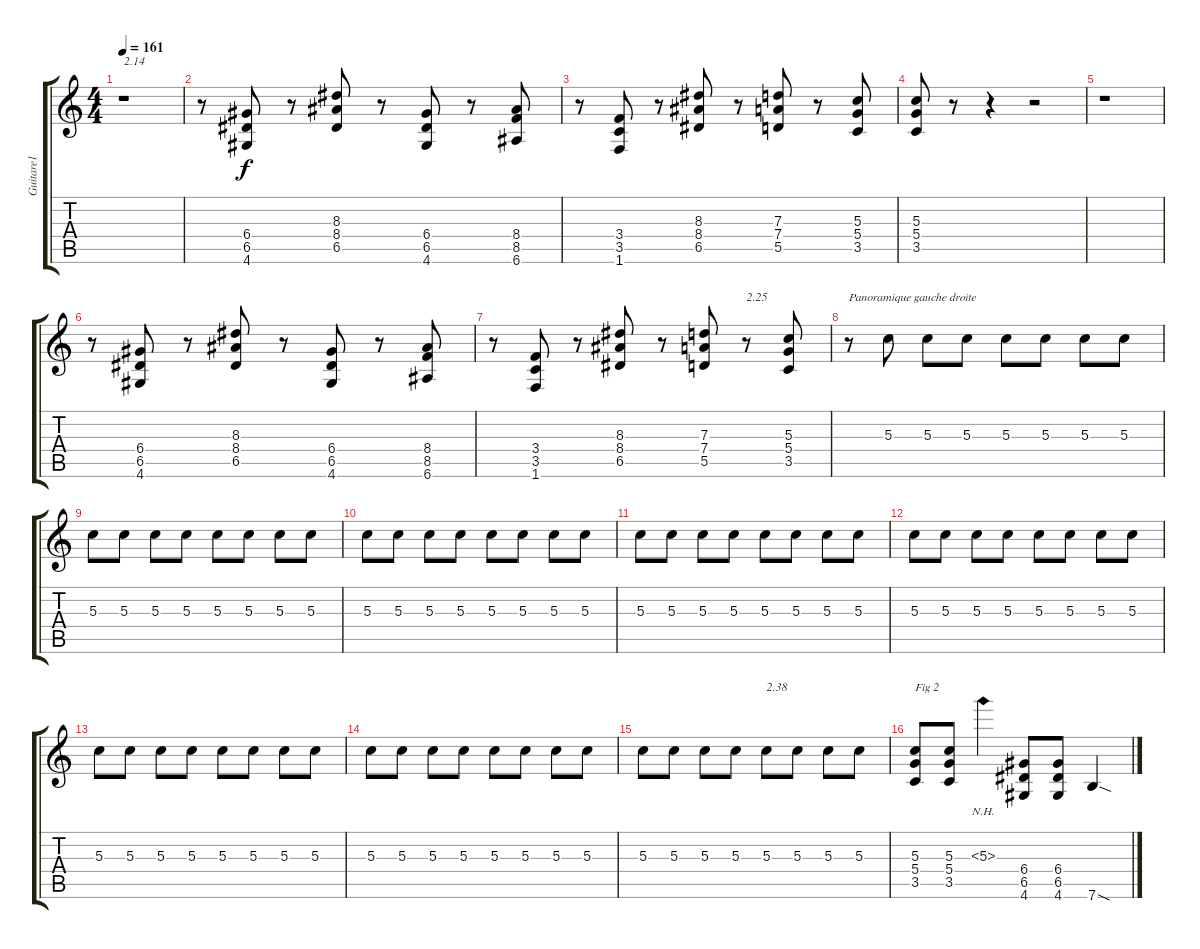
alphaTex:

\track ("Guitare1 " "Guitare1 ") {instrument overdrivenguitar}
\staff {score tabs}
\tuning (E4 B3 G3 D3 A2 E2) {hide}
\ts (4 4)
\tempo 161
\clef g2
\ks c
r.1{txt "2.14" dy f} |
r.8 (6.4 6.5 4.6).8 r.8 (8.3 8.4 6.5).8 r.8 (6.4 6.5 4.6).8 r.8 (8.4 8.5 6.6).8 |
r.8 (3.4 3.5 1.6).8 r.8 (8.3 8.4 6.5).8 r.8 (7.3 7.4 5.5).8 r.8 (5.3 5.4 3.5).8 |
(5.3 5.4 3.5).8 r.8 r.4 r.2 |
r.1 |
r.8 (6.4 6.5 4.6).8 r.8 (8.3 8.4 6.5).8 r.8 (6.4 6.5 4.6).8 r.8 (8.4 8.5 6.6).8 |
r.8 (3.4 3.5 1.6).8 r.8 (8.3 8.4 6.5).8 r.8 (7.3 7.4 5.5).8 r.8{txt "2.25"} (5.3 5.4 3.5).8 |
r.8{txt "Panoramique gauche droite"} 5.3.8 5.3.8 5.3.8 5.3.8 5.3.8 5.3.8 5.3.8 |
5.3.8 5.3.8 5.3.8 5.3.8 5.3.8 5.3.8 5.3.8 5.3.8 |
5.3.8 5.3.8 5.3.8 5.3.8 5.3.8 5.3.8 5.3.8 5.3.8 |
5.3.8 5.3.8 5.3.8 5.3.8 5.3.8 5.3.8 5.3.8 5.3.8 |
5.3.8 5.3.8 5.3.8 5.3.8 5.3.8 5.3.8 5.3.8 5.3.8 |
5.3.8 5.3.8 5.3.8 5.3.8 5.3.8 5.3.8 5.3.8 5.3.8 |
5.3.8 5.3.8 5.3.8 5.3.8 5.3.8 5.3.8 5.3.8 5.3.8 |
5.3.8 5.3.8 5.3.8 5.3.8 5.3.8{txt "2.38"} 5.3.8 5.3.8 5.3.8 |
(5.3 5.4 3.5).8{txt "Fig 2"} (5.3 5.4 3.5).8 5.3{nh}.4 (6.4 6.5 4.6).8 (6.4 6.5 4.6).8 7.6{sod}.4
